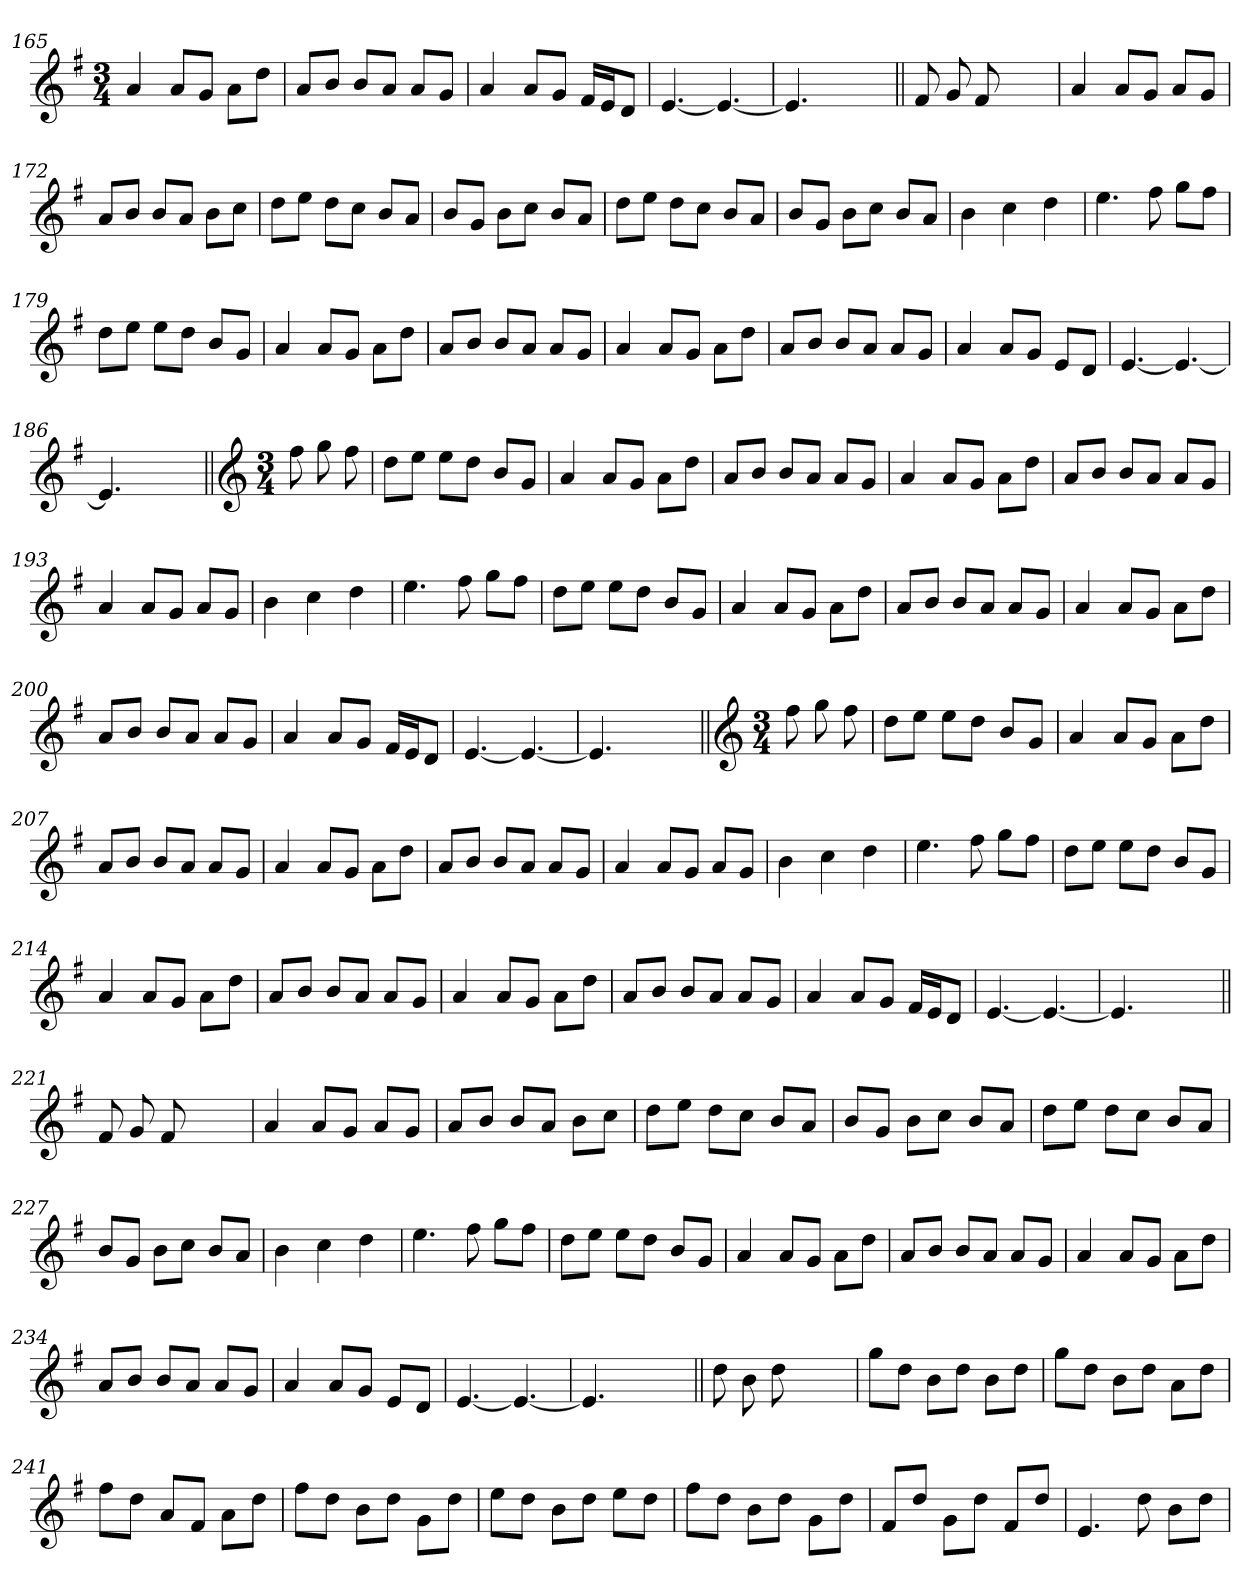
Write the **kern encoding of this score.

**kern
*part1
*staff1
*clefG2
*k[f#]
*G:
*M3/4
=165
4a/
8a/L
8g/J
8a\L
8dd\J
=166
8a/L
8b/J
8b/L
8a/J
8a/L
8g/J
=167
4a/
8a/L
8g/J
16f#/LL
16e/J
8d/J
=168
[4.e/
4.e/_
!!LO:LB:g=z
=169
4.e/]
4.ryy
=170||
8f#/
8g/
8f#/
4.ryy
=171
4a/
8a/L
8g/J
8a/L
8g/J
=172
8a/L
8b/J
8b/L
8a/J
8b\L
8cc\J
=173
8dd\L
8ee\J
8dd\L
8cc\J
8b/L
8a/J
=174
8b/L
8g/J
8b\L
8cc\J
8b/L
8a/J
=175
8dd\L
8ee\J
8dd\L
8cc\J
8b/L
8a/J
!!LO:LB:g=z
=176
8b/L
8g/J
8b\L
8cc\J
8b/L
8a/J
=177
4b\
4cc\
4dd\
=178
4.ee\
8ff#\
8gg\L
8ff#\J
=179
8dd\L
8ee\J
8ee\L
8dd\J
8b/L
8g/J
=180
4a/
8a/L
8g/J
8a\L
8dd\J
=181
8a/L
8b/J
8b/L
8a/J
8a/L
8g/J
=182
4a/
8a/L
8g/J
8a\L
8dd\J
!!LO:LB:g=z
=183
8a/L
8b/J
8b/L
8a/J
8a/L
8g/J
=184
4a/
8a/L
8g/J
8e/L
8d/J
=185
[4.e/
4.e/_
=186
4.e/]
4.ryy
=187||
*clefG2
*M3/4
8ff#\
8gg\
8ff#\
=188
8dd\L
8ee\J
8ee\L
8dd\J
8b/L
8g/J
=189
4a/
8a/L
8g/J
8a\L
8dd\J
!!LO:LB:g=z
=190
8a/L
8b/J
8b/L
8a/J
8a/L
8g/J
=191
4a/
8a/L
8g/J
8a\L
8dd\J
=192
8a/L
8b/J
8b/L
8a/J
8a/L
8g/J
=193
4a/
8a/L
8g/J
8a/L
8g/J
=194
4b\
4cc\
4dd\
=195
4.ee\
8ff#\
8gg\L
8ff#\J
=196
8dd\L
8ee\J
8ee\L
8dd\J
8b/L
8g/J
!!LO:LB:g=z
=197
4a/
8a/L
8g/J
8a\L
8dd\J
=198
8a/L
8b/J
8b/L
8a/J
8a/L
8g/J
=199
4a/
8a/L
8g/J
8a\L
8dd\J
=200
8a/L
8b/J
8b/L
8a/J
8a/L
8g/J
=201
4a/
8a/L
8g/J
16f#/LL
16e/J
8d/J
=202
[4.e/
4.e/_
=203
4.e/]
4.ryy
!!LO:LB:g=z
=204||
*clefG2
*M3/4
8ff#\
8gg\
8ff#\
=205
8dd\L
8ee\J
8ee\L
8dd\J
8b/L
8g/J
=206
4a/
8a/L
8g/J
8a\L
8dd\J
=207
8a/L
8b/J
8b/L
8a/J
8a/L
8g/J
=208
4a/
8a/L
8g/J
8a\L
8dd\J
=209
8a/L
8b/J
8b/L
8a/J
8a/L
8g/J
=210
4a/
8a/L
8g/J
8a/L
8g/J
!!LO:LB:g=z
=211
4b\
4cc\
4dd\
=212
4.ee\
8ff#\
8gg\L
8ff#\J
=213
8dd\L
8ee\J
8ee\L
8dd\J
8b/L
8g/J
=214
4a/
8a/L
8g/J
8a\L
8dd\J
=215
8a/L
8b/J
8b/L
8a/J
8a/L
8g/J
=216
4a/
8a/L
8g/J
8a\L
8dd\J
=217
8a/L
8b/J
8b/L
8a/J
8a/L
8g/J
!!LO:LB:g=z
=218
4a/
8a/L
8g/J
16f#/LL
16e/J
8d/J
=219
[4.e/
4.e/_
=220
4.e/]
4.ryy
=221||
8f#/
8g/
8f#/
4.ryy
=222
4a/
8a/L
8g/J
8a/L
8g/J
=223
8a/L
8b/J
8b/L
8a/J
8b\L
8cc\J
=224
8dd\L
8ee\J
8dd\L
8cc\J
8b/L
8a/J
!!LO:PB:g=z
=225
8b/L
8g/J
8b\L
8cc\J
8b/L
8a/J
=226
8dd\L
8ee\J
8dd\L
8cc\J
8b/L
8a/J
=227
8b/L
8g/J
8b\L
8cc\J
8b/L
8a/J
=228
4b\
4cc\
4dd\
=229
4.ee\
8ff#\
8gg\L
8ff#\J
=230
8dd\L
8ee\J
8ee\L
8dd\J
8b/L
8g/J
=231
4a/
8a/L
8g/J
8a\L
8dd\J
!!LO:LB:g=z
=232
8a/L
8b/J
8b/L
8a/J
8a/L
8g/J
=233
4a/
8a/L
8g/J
8a\L
8dd\J
=234
8a/L
8b/J
8b/L
8a/J
8a/L
8g/J
=235
4a/
8a/L
8g/J
8e/L
8d/J
=236
[4.e/
4.e/_
=237
4.e/]
4.ryy
=238||
8dd\
8b\
8dd\
4.ryy
=239
8gg\L
8dd\J
8b\L
8dd\J
8b\L
8dd\J
!!LO:LB:g=z
=240
8gg\L
8dd\J
8b\L
8dd\J
8a\L
8dd\J
=241
8ff#\L
8dd\J
8a/L
8f#/J
8a\L
8dd\J
=242
8ff#\L
8dd\J
8b\L
8dd\J
8g\L
8dd\J
=243
8ee\L
8dd\J
8b\L
8dd\J
8ee\L
8dd\J
=244
8ff#\L
8dd\J
8b\L
8dd\J
8g\L
8dd\J
=245
8f#/L
8dd/J
8g\L
8dd\J
8f#/L
8dd/J
=246
4.e/
8dd\
8b\L
8dd\J
=
*-
